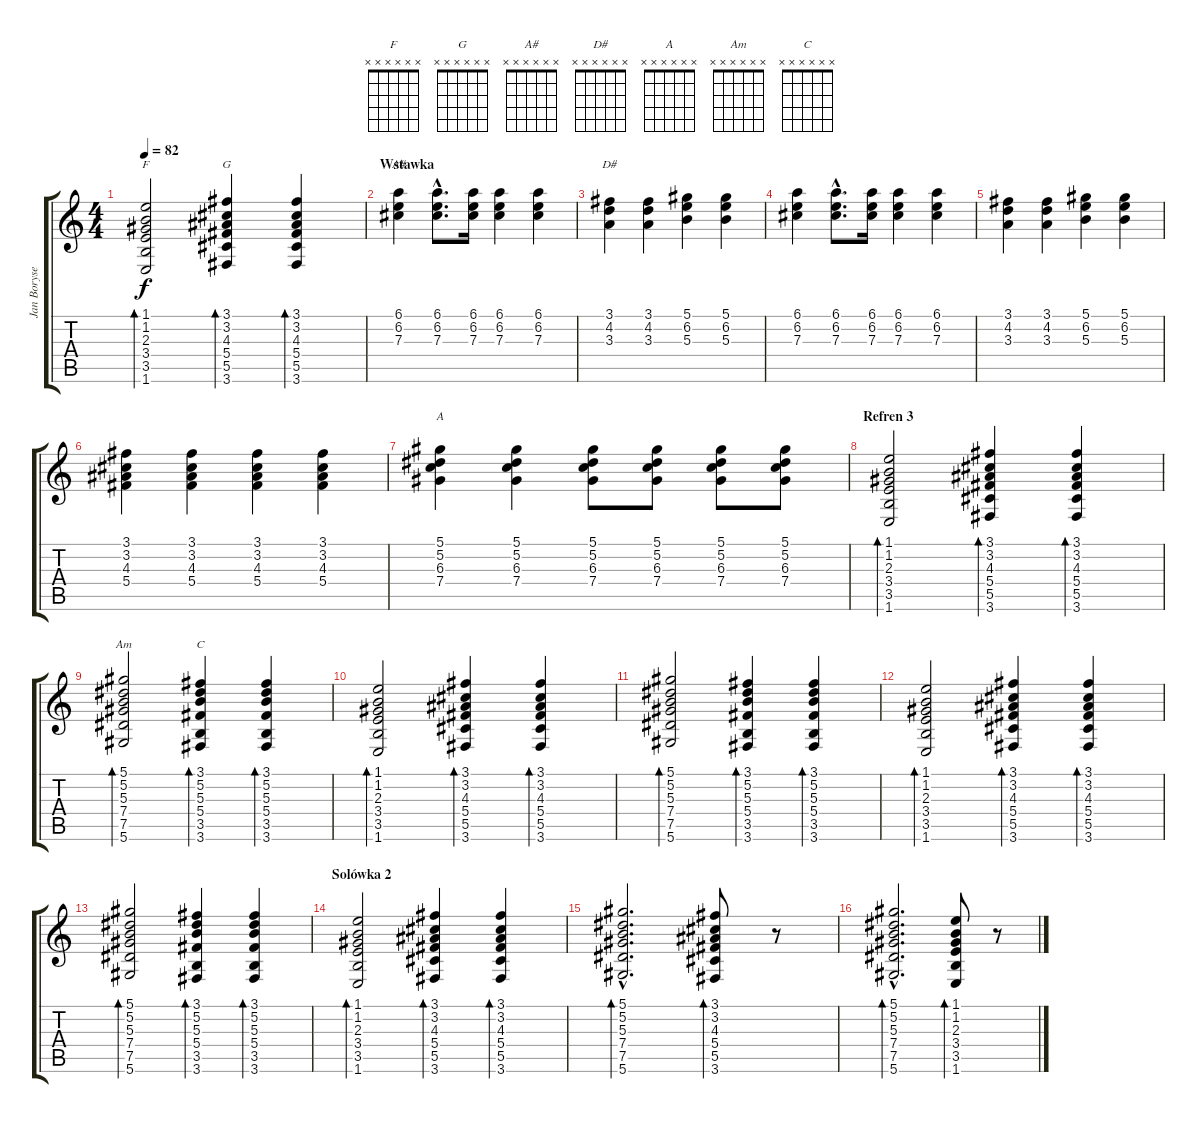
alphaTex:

\track ("Jan Borysewicz/Edmund Stasiak" "Jan Boryse") {instrument electricguitarclean}
\staff {score tabs}
\tuning (Eb4 Bb3 Gb3 Db3 Ab2 Eb2) {hide}
\chord ("F" x x x x x x)
\chord ("G" x x x x x x)
\chord ("A#" x x x x x x)
\chord ("D#" x x x x x x)
\chord ("A" x x x x x x)
\chord ("Am" x x x x x x)
\chord ("C" x x x x x x)
\ts (4 4)
\tempo 82
\clef g2
\ks c
(1.1 1.2 2.3 3.4 3.5 1.6).2{bd 60 ch "F" dy f} (3.1 3.2 4.3 5.4 5.5 3.6).4{bd 60 ch "G"} (3.1 3.2 4.3 5.4 5.5 3.6).4{bd 60} |
\section ("" "Wstawka")
(6.1 6.2 7.3).4{ch "A#"} (6.1{hac} 6.2{hac} 7.3{hac}).8{d} (6.1 6.2 7.3).16 (6.1 6.2 7.3).4 (6.1 6.2 7.3).4 |
(3.1 4.2 3.3).4{ch "D#"} (3.1 4.2 3.3).4 (5.1 6.2 5.3).4 (5.1 6.2 5.3).4 |
(6.1 6.2 7.3).4 (6.1{hac} 6.2{hac} 7.3{hac}).8{d} (6.1 6.2 7.3).16 (6.1 6.2 7.3).4 (6.1 6.2 7.3).4 |
(3.1 4.2 3.3).4 (3.1 4.2 3.3).4 (5.1 6.2 5.3).4 (5.1 6.2 5.3).4 |
(3.1 3.2 4.3 5.4).4 (3.1 3.2 4.3 5.4).4 (3.1 3.2 4.3 5.4).4 (3.1 3.2 4.3 5.4).4 |
(5.1 5.2 6.3 7.4).4{ch "A"} (5.1 5.2 6.3 7.4).4 (5.1 5.2 6.3 7.4).8 (5.1 5.2 6.3 7.4).8 (5.1 5.2 6.3 7.4).8 (5.1 5.2 6.3 7.4).8 |
\section ("" "Refren 3")
(1.1 1.2 2.3 3.4 3.5 1.6).2{bd 60} (3.1 3.2 4.3 5.4 5.5 3.6).4{bd 60} (3.1 3.2 4.3 5.4 5.5 3.6).4{bd 60} |
(5.1 5.2 5.3 7.4 7.5 5.6).2{bd 60 ch "Am"} (3.1 5.2 5.3 5.4 3.5 3.6).4{bd 60 ch "C"} (3.1 5.2 5.3 5.4 3.5 3.6).4{bd 60} |
(1.1 1.2 2.3 3.4 3.5 1.6).2{bd 60} (3.1 3.2 4.3 5.4 5.5 3.6).4{bd 60} (3.1 3.2 4.3 5.4 5.5 3.6).4{bd 60} |
(5.1 5.2 5.3 7.4 7.5 5.6).2{bd 60} (3.1 5.2 5.3 5.4 3.5 3.6).4{bd 60} (3.1 5.2 5.3 5.4 3.5 3.6).4{bd 60} |
(1.1 1.2 2.3 3.4 3.5 1.6).2{bd 60} (3.1 3.2 4.3 5.4 5.5 3.6).4{bd 60} (3.1 3.2 4.3 5.4 5.5 3.6).4{bd 60} |
(5.1 5.2 5.3 7.4 7.5 5.6).2{bd 60} (3.1 5.2 5.3 5.4 3.5 3.6).4{bd 60} (3.1 5.2 5.3 5.4 3.5 3.6).4{bd 60} |
\section ("" "Solówka 2")
(1.1 1.2 2.3 3.4 3.5 1.6).2{bd 60} (3.1 3.2 4.3 5.4 5.5 3.6).4{bd 60} (3.1 3.2 4.3 5.4 5.5 3.6).4{bd 60} |
(5.1{hac} 5.2{hac} 5.3{hac} 7.4{hac} 7.5{hac} 5.6{hac}).2{d bd 60} (3.1 3.2 4.3 5.4 5.5 3.6).8{bd 60} r.8 |
(5.1{hac} 5.2{hac} 5.3{hac} 7.4{hac} 7.5{hac} 5.6{hac}).2{d bd 60} (1.1 1.2 2.3 3.4 3.5 1.6).8{bd 60} r.8
